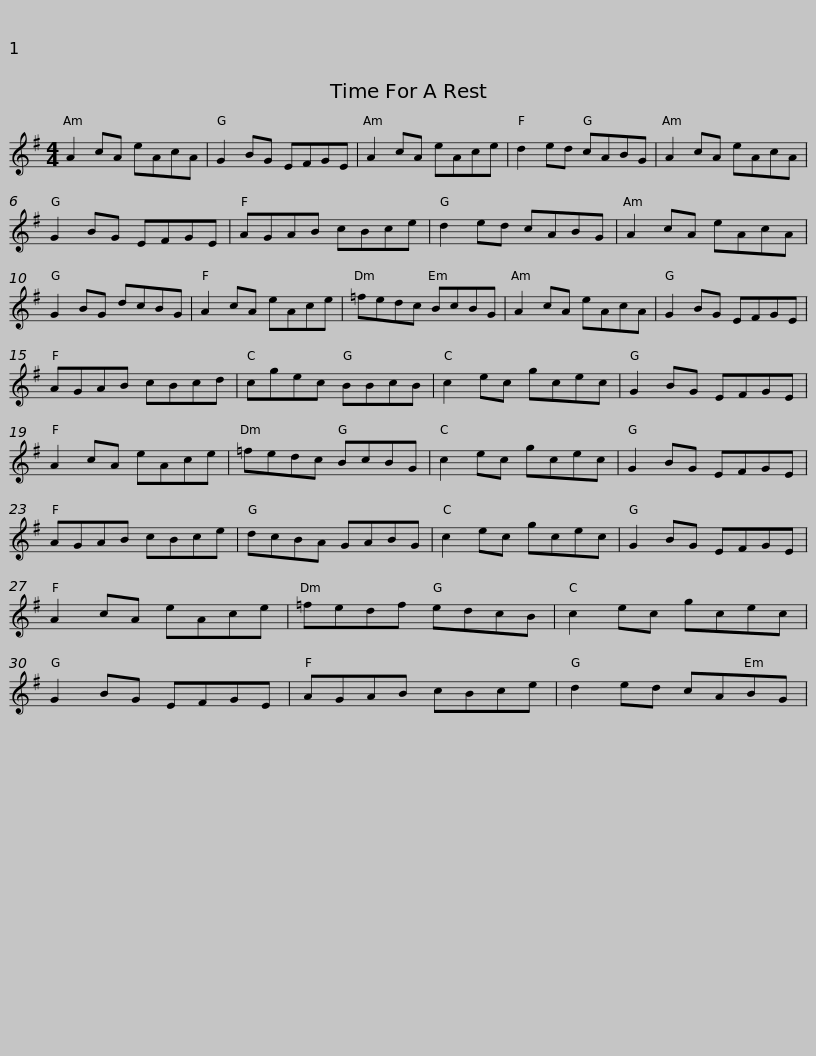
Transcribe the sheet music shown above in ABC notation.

X:1
L:1/8
M:4/4
I:linebreak $
K:G
V:1 treble
V:1
 A2 cA eAcA | G2 BG EFGE | A2 cA eAce | d2 ed cABG | A2 cA eAcA | %5
 G2 BG EFGE |$ AGAB cBce | d2 ed cABG | A2 cA eAcA | G2 BG dcBG | %10
 A2 cA eAce | =fedc BcBG |$ A2 cA eAcA | G2 BG EFGE | AGAB cBcd | %15
 cgec BBcB | c2 ec gcec | G2 BG EFGE |$ A2 cA eAce | =fedc BcBG | %20
 c2 ec gcec | G2 BG EFGE | AGAB cBce | dcBA GABG |$ c2 ec gcec | %25
 G2 BG EFGE | A2 cA eAce | =fedf edcB | c2 ec gcec | G2 BG EFGE |$ %30
 AGAB cBce | d2 ed cABG | %32
